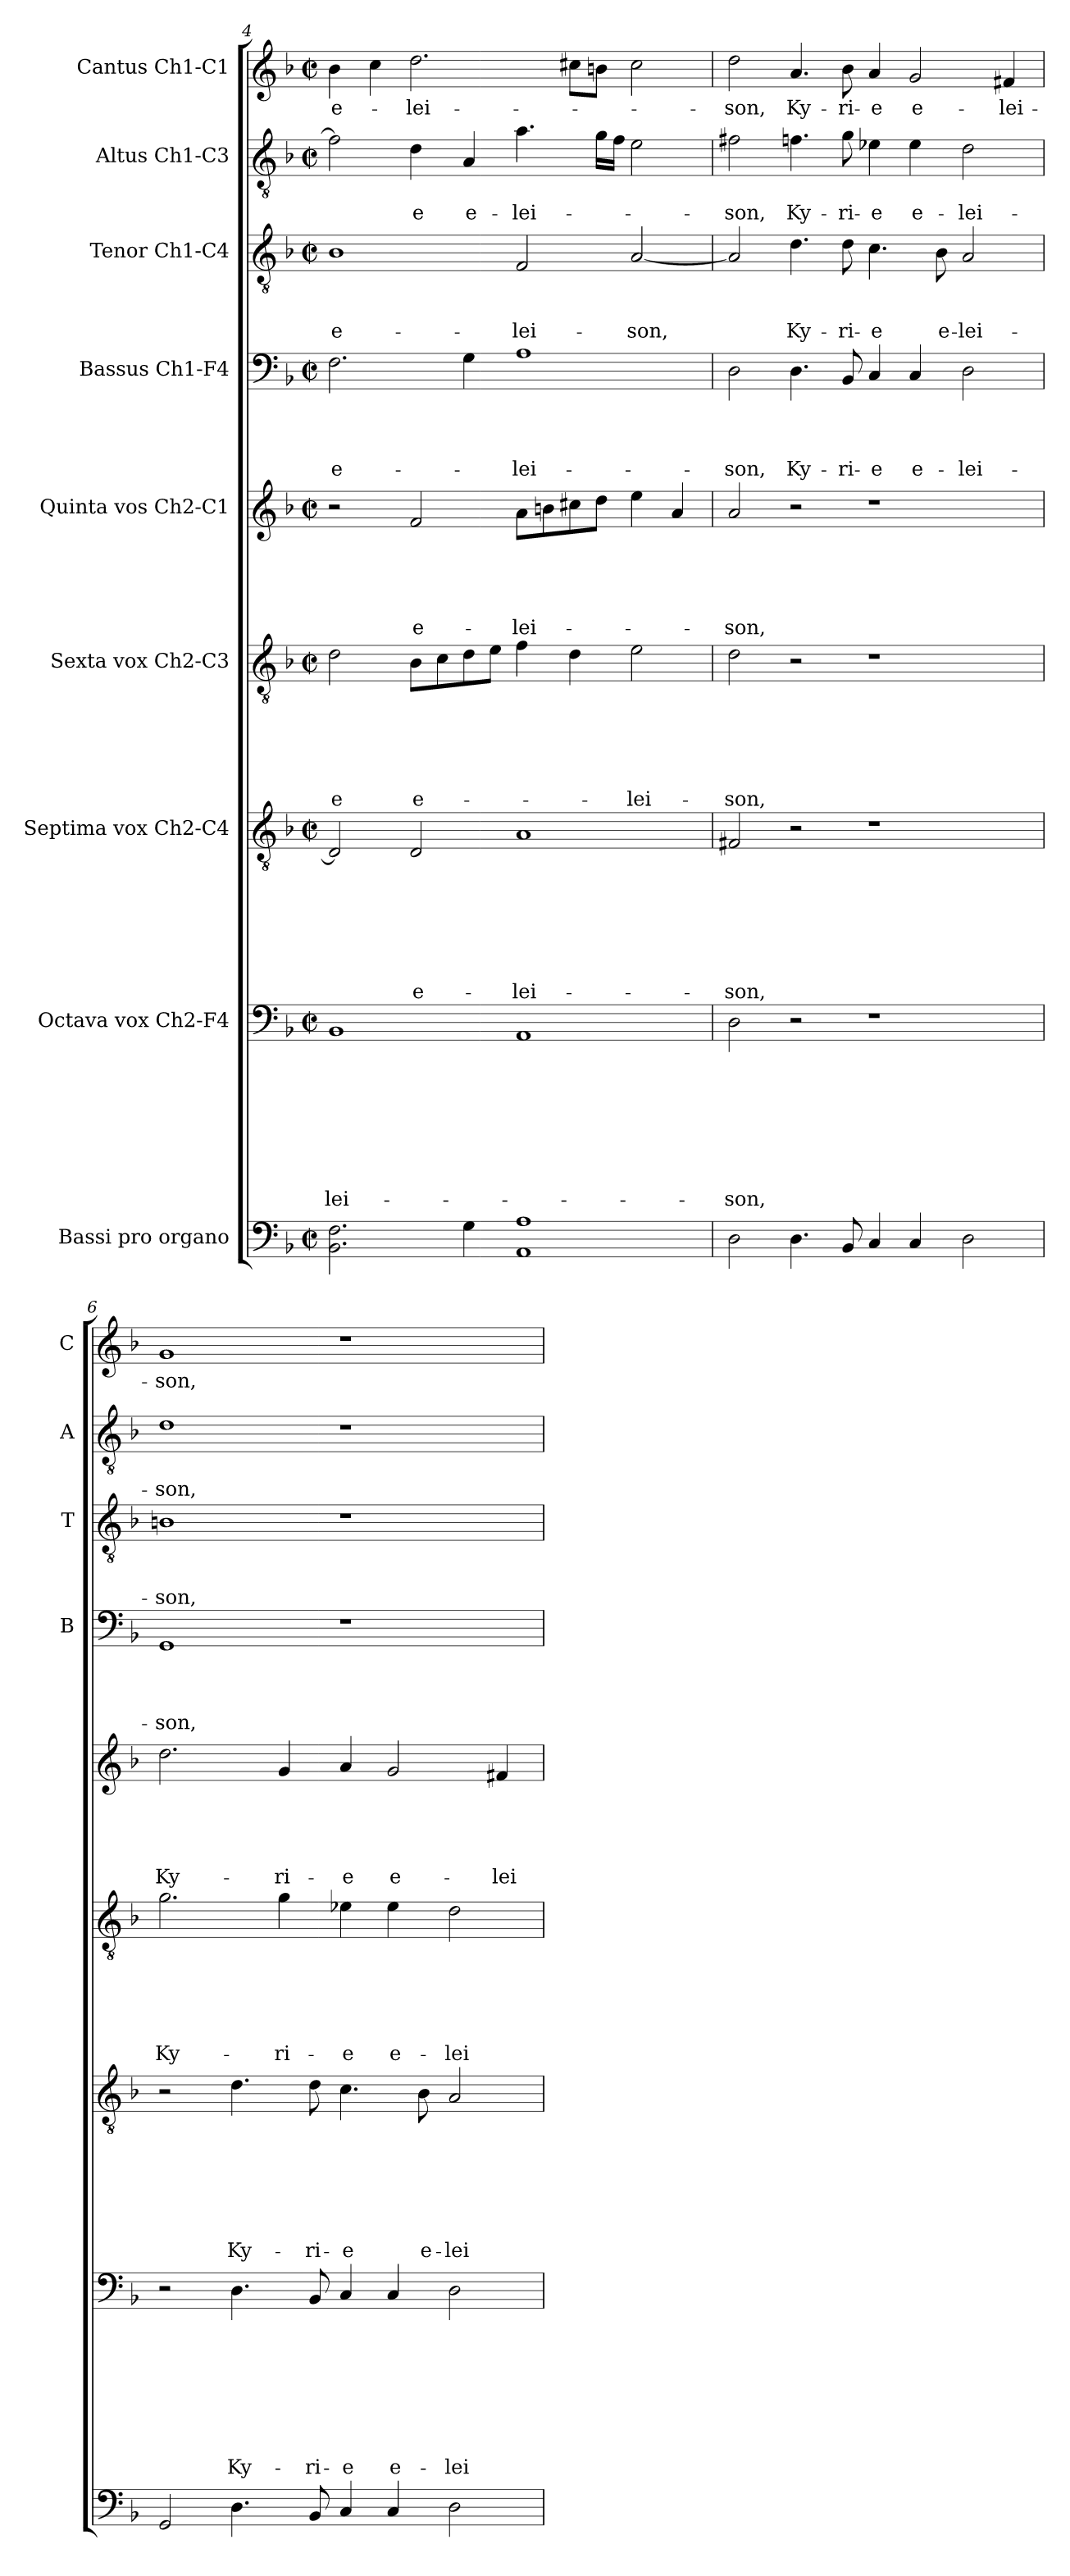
**kern	**kern	**text	**text	**text	**text	**text	**text	**text	**text	**kern	**text	**text	**text	**text	**text	**text	**text	**kern	**text	**text	**text	**text	**text	**text	**kern	**text	**text	**text	**text	**text	**kern	**text	**text	**text	**text	**kern	**text	**text	**text	**kern	**text	**text	**kern	**text
*part9	*part8	*part8	*part8	*part8	*part8	*part8	*part8	*part8	*part8	*part7	*part7	*part7	*part7	*part7	*part7	*part7	*part7	*part6	*part6	*part6	*part6	*part6	*part6	*part6	*part5	*part5	*part5	*part5	*part5	*part5	*part4	*part4	*part4	*part4	*part4	*part3	*part3	*part3	*part3	*part2	*part2	*part2	*part1	*part1
*staff9	*staff8	*staff8	*staff8	*staff8	*staff8	*staff8	*staff8	*staff8	*staff8	*staff7	*staff7	*staff7	*staff7	*staff7	*staff7	*staff7	*staff7	*staff6	*staff6	*staff6	*staff6	*staff6	*staff6	*staff6	*staff5	*staff5	*staff5	*staff5	*staff5	*staff5	*staff4	*staff4	*staff4	*staff4	*staff4	*staff3	*staff3	*staff3	*staff3	*staff2	*staff2	*staff2	*staff1	*staff1
*I"Bassi pro  organo	*I"Octava vox Ch2-F4	*	*	*	*	*	*	*	*	*I"Septima vox Ch2-C4	*	*	*	*	*	*	*	*I"Sexta vox Ch2-C3	*	*	*	*	*	*	*I"Quinta vos Ch2-C1	*	*	*	*	*	*I"Bassus Ch1-F4	*	*	*	*	*I"Tenor Ch1-C4	*	*	*	*I"Altus Ch1-C3	*	*	*I"Cantus Ch1-C1	*
*	*	*	*	*	*	*	*	*	*	*	*	*	*	*	*	*	*	*	*	*	*	*	*	*	*	*	*	*	*	*	*I'B	*	*	*	*	*I'T	*	*	*	*I'A	*	*	*I'C	*
*clefF4	*clefF4	*	*	*	*	*	*	*	*	*clefGv2	*	*	*	*	*	*	*	*clefGv2	*	*	*	*	*	*	*clefG2	*	*	*	*	*	*clefF4	*	*	*	*	*clefGv2	*	*	*	*clefGv2	*	*	*clefG2	*
*k[b-]	*k[b-]	*	*	*	*	*	*	*	*	*k[b-]	*	*	*	*	*	*	*	*k[b-]	*	*	*	*	*	*	*k[b-]	*	*	*	*	*	*k[b-]	*	*	*	*	*k[b-]	*	*	*	*k[b-]	*	*	*k[b-]	*
*F:	*F:	*	*	*	*	*	*	*	*	*F:	*	*	*	*	*	*	*	*F:	*	*	*	*	*	*	*F:	*	*	*	*	*	*F:	*	*	*	*	*F:	*	*	*	*F:	*	*	*F:	*
*M2/2	*M2/2	*	*	*	*	*	*	*	*	*M2/2	*	*	*	*	*	*	*	*M2/2	*	*	*	*	*	*	*M2/2	*	*	*	*	*	*M2/2	*	*	*	*	*M2/2	*	*	*	*M2/2	*	*	*M2/2	*
*met(c|)	*met(c|)	*	*	*	*	*	*	*	*	*met(c|)	*	*	*	*	*	*	*	*met(c|)	*	*	*	*	*	*	*met(c|)	*	*	*	*	*	*met(c|)	*	*	*	*	*met(c|)	*	*	*	*met(c|)	*	*	*met(c|)	*
=4	=4	=4	=4	=4	=4	=4	=4	=4	=4	=4	=4	=4	=4	=4	=4	=4	=4	=4	=4	=4	=4	=4	=4	=4	=4	=4	=4	=4	=4	=4	=4	=4	=4	=4	=4	=4	=4	=4	=4	=4	=4	=4	=4	=4
!	!	!	!	!	!	!	!	!	!LO:LY:b	!	!	!	!	!	!	!	!	!	!	!	!	!	!	!LO:LY:b	!	!	!	!	!	!	!	!	!	!	!LO:LY:b	!	!	!	!LO:LY:b	!	!	!	!	!LO:LY:b
2.BB-\ 2.F\	1BB-	.	.	.	.	.	.	.	-lei-	2D/]	.	.	.	.	.	.	.	2d\	.	.	.	.	.	-e	2r	.	.	.	.	.	2.F\	.	.	.	e-	1B-	.	.	e-	2f\]	.	.	4b-\	e-
.	.	.	.	.	.	.	.	.	.	.	.	.	.	.	.	.	.	.	.	.	.	.	.	.	.	.	.	.	.	.	.	.	.	.	.	.	.	.	.	.	.	.	4cc\	.
!	!	!	!	!	!	!	!	!	!	!	!	!	!	!	!	!	!LO:LY:b	!	!	!	!	!	!	!LO:LY:b	!	!	!	!	!	!LO:LY:b	!	!	!	!	!	!	!	!	!	!	!	!LO:LY:b	!	!LO:LY:b
.	.	.	.	.	.	.	.	.	.	2D/	.	.	.	.	.	.	e-	8B-\L	.	.	.	.	.	e-	2f/	.	.	.	.	e-	.	.	.	.	.	.	.	.	.	4d\	.	-e	2.dd\	-lei-
.	.	.	.	.	.	.	.	.	.	.	.	.	.	.	.	.	.	8c\	.	.	.	.	.	.	.	.	.	.	.	.	.	.	.	.	.	.	.	.	.	.	.	.	.	.
!	!	!	!	!	!	!	!	!	!	!	!	!	!	!	!	!	!	!	!	!	!	!	!	!	!	!	!	!	!	!	!	!	!	!	!	!	!	!	!	!	!	!LO:LY:b	!	!
4G\	.	.	.	.	.	.	.	.	.	.	.	.	.	.	.	.	.	8d\	.	.	.	.	.	.	.	.	.	.	.	.	4G\	.	.	.	.	.	.	.	.	4A/	.	e-	.	.
.	.	.	.	.	.	.	.	.	.	.	.	.	.	.	.	.	.	8e\J	.	.	.	.	.	.	.	.	.	.	.	.	.	.	.	.	.	.	.	.	.	.	.	.	.	.
!	!	!	!	!	!	!	!	!	!	!	!	!	!	!	!	!	!LO:LY:b	!	!	!	!	!	!	!	!	!	!	!	!	!LO:LY:b	!	!	!	!	!LO:LY:b	!	!	!	!LO:LY:b	!	!	!LO:LY:b	!	!
1AA 1A	1AA	.	.	.	.	.	.	.	.	1A	.	.	.	.	.	.	-lei-	4f\	.	.	.	.	.	.	8a\L	.	.	.	.	-lei-	1A	.	.	.	-lei-	2F/	.	.	-lei-	4.a\	.	-lei-	.	.
.	.	.	.	.	.	.	.	.	.	.	.	.	.	.	.	.	.	.	.	.	.	.	.	.	8bn\	.	.	.	.	.	.	.	.	.	.	.	.	.	.	.	.	.	.	.
.	.	.	.	.	.	.	.	.	.	.	.	.	.	.	.	.	.	4d\	.	.	.	.	.	.	8cc#X\	.	.	.	.	.	.	.	.	.	.	.	.	.	.	.	.	.	8cc#X\L	.
.	.	.	.	.	.	.	.	.	.	.	.	.	.	.	.	.	.	.	.	.	.	.	.	.	8dd\J	.	.	.	.	.	.	.	.	.	.	.	.	.	.	16g\LL	.	.	8bn\J	.
.	.	.	.	.	.	.	.	.	.	.	.	.	.	.	.	.	.	.	.	.	.	.	.	.	.	.	.	.	.	.	.	.	.	.	.	.	.	.	.	16f\JJ	.	.	.	.
!	!	!	!	!	!	!	!	!	!	!	!	!	!	!	!	!	!	!	!	!	!	!	!	!LO:LY:b	!	!	!	!	!	!	!	!	!	!	!	!	!	!	!LO:LY:b	!	!	!	!	!
.	.	.	.	.	.	.	.	.	.	.	.	.	.	.	.	.	.	2e\	.	.	.	.	.	-lei-	4ee\	.	.	.	.	.	.	.	.	.	.	[2A/	.	.	-son,	2e\	.	.	2cc#\	.
.	.	.	.	.	.	.	.	.	.	.	.	.	.	.	.	.	.	.	.	.	.	.	.	.	4a/	.	.	.	.	.	.	.	.	.	.	.	.	.	.	.	.	.	.	.
!!LO:LB:g=z
=5	=5	=5	=5	=5	=5	=5	=5	=5	=5	=5	=5	=5	=5	=5	=5	=5	=5	=5	=5	=5	=5	=5	=5	=5	=5	=5	=5	=5	=5	=5	=5	=5	=5	=5	=5	=5	=5	=5	=5	=5	=5	=5	=5	=5
!	!	!	!	!	!	!	!	!	!LO:LY:b	!	!	!	!	!	!	!	!LO:LY:b	!	!	!	!	!	!	!LO:LY:b	!	!	!	!	!	!LO:LY:b	!	!	!	!	!LO:LY:b	!	!	!	!	!	!	!LO:LY:b	!	!LO:LY:b
2D\	2D\	.	.	.	.	.	.	.	-son,	2F#X/	.	.	.	.	.	.	-son,	2d\	.	.	.	.	.	-son,	2a/	.	.	.	.	-son,	2D\	.	.	.	-son,	2A/]	.	.	.	2f#X\	.	-son,	2dd\	-son,
!	!	!	!	!	!	!	!	!	!	!	!	!	!	!	!	!	!	!	!	!	!	!	!	!	!	!	!	!	!	!	!	!	!	!	!LO:LY:b	!	!	!	!LO:LY:b	!	!	!LO:LY:b	!	!LO:LY:b
4.D\	2r	.	.	.	.	.	.	.	.	2r	.	.	.	.	.	.	.	2r	.	.	.	.	.	.	2r	.	.	.	.	.	4.D\	.	.	.	Ky-	4.d\	.	.	Ky-	4.fn\	.	Ky-	4.a/	Ky-
!	!	!	!	!	!	!	!	!	!	!	!	!	!	!	!	!	!	!	!	!	!	!	!	!	!	!	!	!	!	!	!	!	!	!	!LO:LY:b	!	!	!	!LO:LY:b	!	!	!LO:LY:b	!	!LO:LY:b
8BB-/	.	.	.	.	.	.	.	.	.	.	.	.	.	.	.	.	.	.	.	.	.	.	.	.	.	.	.	.	.	.	8BB-/	.	.	.	-ri-	8d\	.	.	-ri-	8g\	.	-ri-	8b-\	-ri-
!	!	!	!	!	!	!	!	!	!	!	!	!	!	!	!	!	!	!	!	!	!	!	!	!	!	!	!	!	!	!	!	!	!	!	!LO:LY:b	!	!	!	!LO:LY:b	!	!	!LO:LY:b	!	!LO:LY:b
4C/	1r	.	.	.	.	.	.	.	.	1r	.	.	.	.	.	.	.	1r	.	.	.	.	.	.	1r	.	.	.	.	.	4C/	.	.	.	-e	4.c\	.	.	-e	4e-X\	.	-e	4a/	-e
!	!	!	!	!	!	!	!	!	!	!	!	!	!	!	!	!	!	!	!	!	!	!	!	!	!	!	!	!	!	!	!	!	!	!	!LO:LY:b	!	!	!	!	!	!	!LO:LY:b	!	!LO:LY:b
4C/	.	.	.	.	.	.	.	.	.	.	.	.	.	.	.	.	.	.	.	.	.	.	.	.	.	.	.	.	.	.	4C/	.	.	.	e-	.	.	.	.	4e-\	.	e-	2g/	e-
!	!	!	!	!	!	!	!	!	!	!	!	!	!	!	!	!	!	!	!	!	!	!	!	!	!	!	!	!	!	!	!	!	!	!	!	!	!	!	!LO:LY:b	!	!	!	!	!
.	.	.	.	.	.	.	.	.	.	.	.	.	.	.	.	.	.	.	.	.	.	.	.	.	.	.	.	.	.	.	.	.	.	.	.	8B-\	.	.	e-	.	.	.	.	.
!	!	!	!	!	!	!	!	!	!	!	!	!	!	!	!	!	!	!	!	!	!	!	!	!	!	!	!	!	!	!	!	!	!	!	!LO:LY:b	!	!	!	!LO:LY:b	!	!	!LO:LY:b	!	!
2D\	.	.	.	.	.	.	.	.	.	.	.	.	.	.	.	.	.	.	.	.	.	.	.	.	.	.	.	.	.	.	2D\	.	.	.	-lei-	2A/	.	.	-lei-	2d\	.	-lei-	.	.
!	!	!	!	!	!	!	!	!	!	!	!	!	!	!	!	!	!	!	!	!	!	!	!	!	!	!	!	!	!	!	!	!	!	!	!	!	!	!	!	!	!	!	!	!LO:LY:b
.	.	.	.	.	.	.	.	.	.	.	.	.	.	.	.	.	.	.	.	.	.	.	.	.	.	.	.	.	.	.	.	.	.	.	.	.	.	.	.	.	.	.	4f#X/	-lei-
=6	=6	=6	=6	=6	=6	=6	=6	=6	=6	=6	=6	=6	=6	=6	=6	=6	=6	=6	=6	=6	=6	=6	=6	=6	=6	=6	=6	=6	=6	=6	=6	=6	=6	=6	=6	=6	=6	=6	=6	=6	=6	=6	=6	=6
!	!	!	!	!	!	!	!	!	!	!	!	!	!	!	!	!	!	!	!	!	!	!	!	!LO:LY:b	!	!	!	!	!	!LO:LY:b	!	!	!	!	!LO:LY:b	!	!	!	!LO:LY:b	!	!	!LO:LY:b	!	!LO:LY:b
2GG/	2r	.	.	.	.	.	.	.	.	2r	.	.	.	.	.	.	.	2.g\	.	.	.	.	.	Ky-	2.dd\	.	.	.	.	Ky-	1GG	.	.	.	-son,	1Bn	.	.	-son,	1d	.	-son,	1g	-son,
!	!	!	!	!	!	!	!	!	!LO:LY:b	!	!	!	!	!	!	!	!LO:LY:b	!	!	!	!	!	!	!	!	!	!	!	!	!	!	!	!	!	!	!	!	!	!	!	!	!	!	!
4.D\	4.D\	.	.	.	.	.	.	.	Ky-	4.d\	.	.	.	.	.	.	Ky-	.	.	.	.	.	.	.	.	.	.	.	.	.	.	.	.	.	.	.	.	.	.	.	.	.	.	.
!	!	!	!	!	!	!	!	!	!	!	!	!	!	!	!	!	!	!	!	!	!	!	!	!LO:LY:b	!	!	!	!	!	!LO:LY:b	!	!	!	!	!	!	!	!	!	!	!	!	!	!
.	.	.	.	.	.	.	.	.	.	.	.	.	.	.	.	.	.	4g\	.	.	.	.	.	-ri-	4g/	.	.	.	.	-ri-	.	.	.	.	.	.	.	.	.	.	.	.	.	.
!	!	!	!	!	!	!	!	!	!LO:LY:b	!	!	!	!	!	!	!	!LO:LY:b	!	!	!	!	!	!	!	!	!	!	!	!	!	!	!	!	!	!	!	!	!	!	!	!	!	!	!
8BB-/	8BB-/	.	.	.	.	.	.	.	-ri-	8d\	.	.	.	.	.	.	-ri-	.	.	.	.	.	.	.	.	.	.	.	.	.	.	.	.	.	.	.	.	.	.	.	.	.	.	.
!	!	!	!	!	!	!	!	!	!LO:LY:b	!	!	!	!	!	!	!	!LO:LY:b	!	!	!	!	!	!	!LO:LY:b	!	!	!	!	!	!LO:LY:b	!	!	!	!	!	!	!	!	!	!	!	!	!	!
4C/	4C/	.	.	.	.	.	.	.	-e	4.c\	.	.	.	.	.	.	-e	4e-X\	.	.	.	.	.	-e	4a/	.	.	.	.	-e	1r	.	.	.	.	1r	.	.	.	1r	.	.	1r	.
!	!	!	!	!	!	!	!	!	!LO:LY:b	!	!	!	!	!	!	!	!	!	!	!	!	!	!	!LO:LY:b	!	!	!	!	!	!LO:LY:b	!	!	!	!	!	!	!	!	!	!	!	!	!	!
4C/	4C/	.	.	.	.	.	.	.	e-	.	.	.	.	.	.	.	.	4e-\	.	.	.	.	.	e-	2g/	.	.	.	.	e-	.	.	.	.	.	.	.	.	.	.	.	.	.	.
!	!	!	!	!	!	!	!	!	!	!	!	!	!	!	!	!	!LO:LY:b	!	!	!	!	!	!	!	!	!	!	!	!	!	!	!	!	!	!	!	!	!	!	!	!	!	!	!
.	.	.	.	.	.	.	.	.	.	8B-\	.	.	.	.	.	.	e-	.	.	.	.	.	.	.	.	.	.	.	.	.	.	.	.	.	.	.	.	.	.	.	.	.	.	.
!	!	!	!	!	!	!	!	!	!LO:LY:b	!	!	!	!	!	!	!	!LO:LY:b	!	!	!	!	!	!	!LO:LY:b	!	!	!	!	!	!	!	!	!	!	!	!	!	!	!	!	!	!	!	!
2D\	2D\	.	.	.	.	.	.	.	-lei-	2A/	.	.	.	.	.	.	-lei-	2d\	.	.	.	.	.	-lei-	.	.	.	.	.	.	.	.	.	.	.	.	.	.	.	.	.	.	.	.
!	!	!	!	!	!	!	!	!	!	!	!	!	!	!	!	!	!	!	!	!	!	!	!	!	!	!	!	!	!	!LO:LY:b	!	!	!	!	!	!	!	!	!	!	!	!	!	!
.	.	.	.	.	.	.	.	.	.	.	.	.	.	.	.	.	.	.	.	.	.	.	.	.	4f#X/	.	.	.	.	-lei-	.	.	.	.	.	.	.	.	.	.	.	.	.	.
=	=	=	=	=	=	=	=	=	=	=	=	=	=	=	=	=	=	=	=	=	=	=	=	=	=	=	=	=	=	=	=	=	=	=	=	=	=	=	=	=	=	=	=	=
*-	*-	*-	*-	*-	*-	*-	*-	*-	*-	*-	*-	*-	*-	*-	*-	*-	*-	*-	*-	*-	*-	*-	*-	*-	*-	*-	*-	*-	*-	*-	*-	*-	*-	*-	*-	*-	*-	*-	*-	*-	*-	*-	*-	*-
